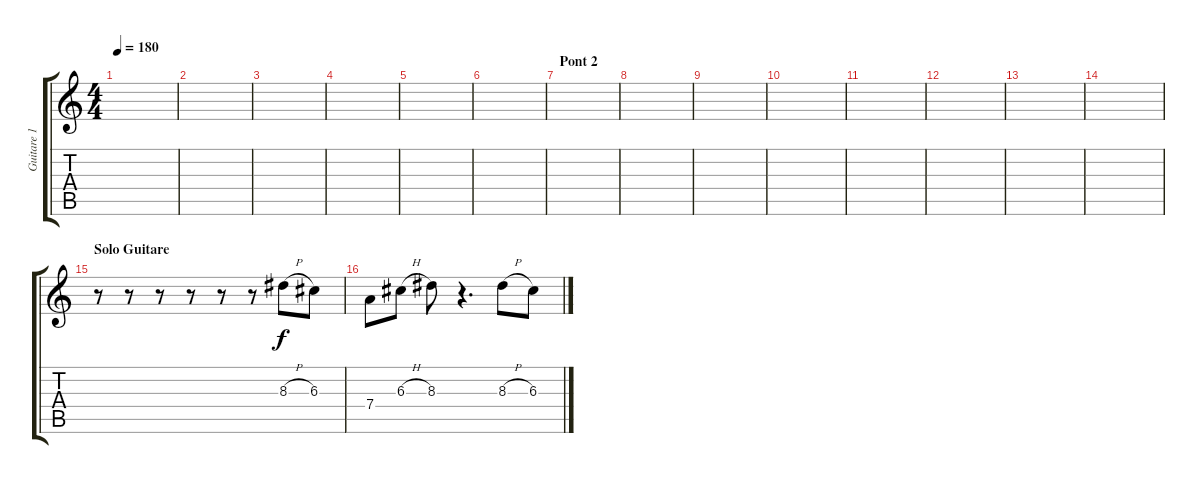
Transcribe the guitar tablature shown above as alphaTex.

\track ("Guitare 1" "Guitare 1") {instrument electricguitarclean}
\staff {score tabs}
\tuning (E4 B3 G3 D3 A2 E2) {hide}
\ts (4 4)
\tempo 180
\clef g2
\ks c
|
|
|
|
|
|
\section ("" "Pont 2")
|
|
|
|
|
|
|
|
\section ("" "Solo Guitare")
r.8 r.8 r.8 r.8 r.8 r.8 8.3{h}.8 6.3.8 |
7.4.8 6.3{h}.8 8.3.8 r.4{d} 8.3{h}.8 6.3.8
